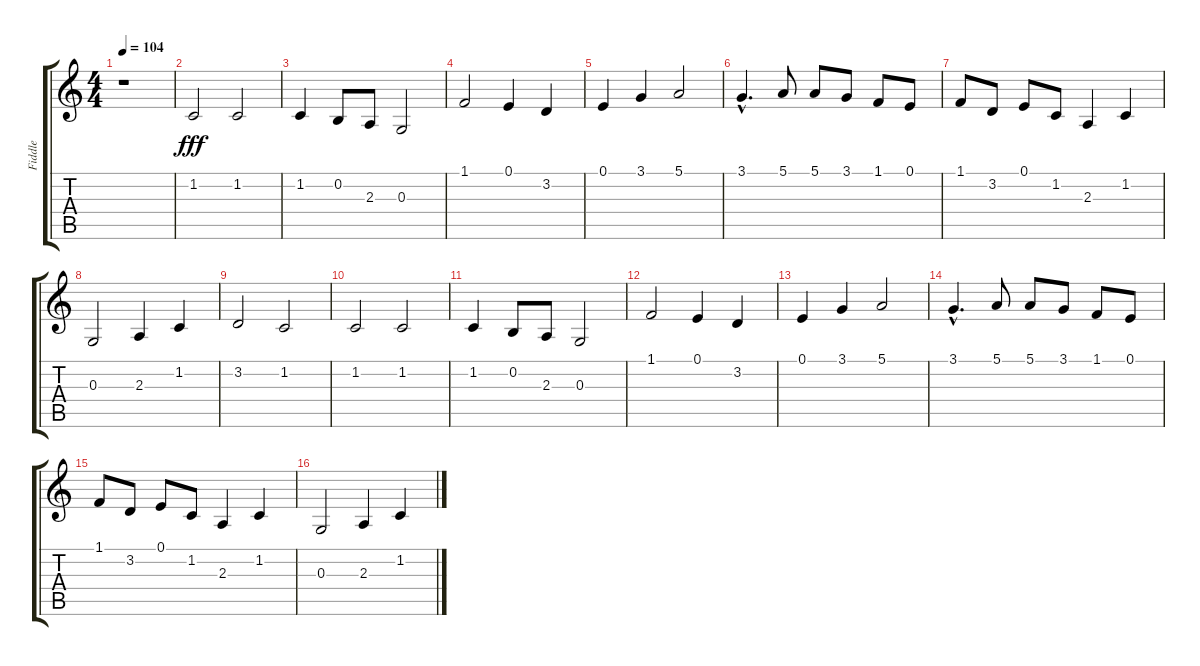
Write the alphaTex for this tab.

\track ("Fiddle" "Fiddle") {instrument fiddle}
\staff {score tabs}
\tuning (E4 B3 G3 D3 A2 E2) {hide}
\ts (4 4)
\tempo 104
\clef g2
\ks c
r.1{dy fff instrument fiddle} |
1.2.2 1.2.2 |
1.2.4 0.2.8 2.3.8 0.3.2 |
1.1.2 0.1.4 3.2.4 |
0.1.4 3.1.4 5.1.2 |
3.1{hac}.4{d} 5.1.8 5.1.8 3.1.8 1.1.8 0.1.8 |
1.1.8 3.2.8 0.1.8 1.2.8 2.3.4 1.2.4 |
0.3.2 2.3.4 1.2.4 |
3.2.2 1.2.2 |
1.2.2 1.2.2 |
1.2.4 0.2.8 2.3.8 0.3.2 |
1.1.2 0.1.4 3.2.4 |
0.1.4 3.1.4 5.1.2 |
3.1{hac}.4{d} 5.1.8 5.1.8 3.1.8 1.1.8 0.1.8 |
1.1.8 3.2.8 0.1.8 1.2.8 2.3.4 1.2.4 |
0.3.2 2.3.4 1.2.4
